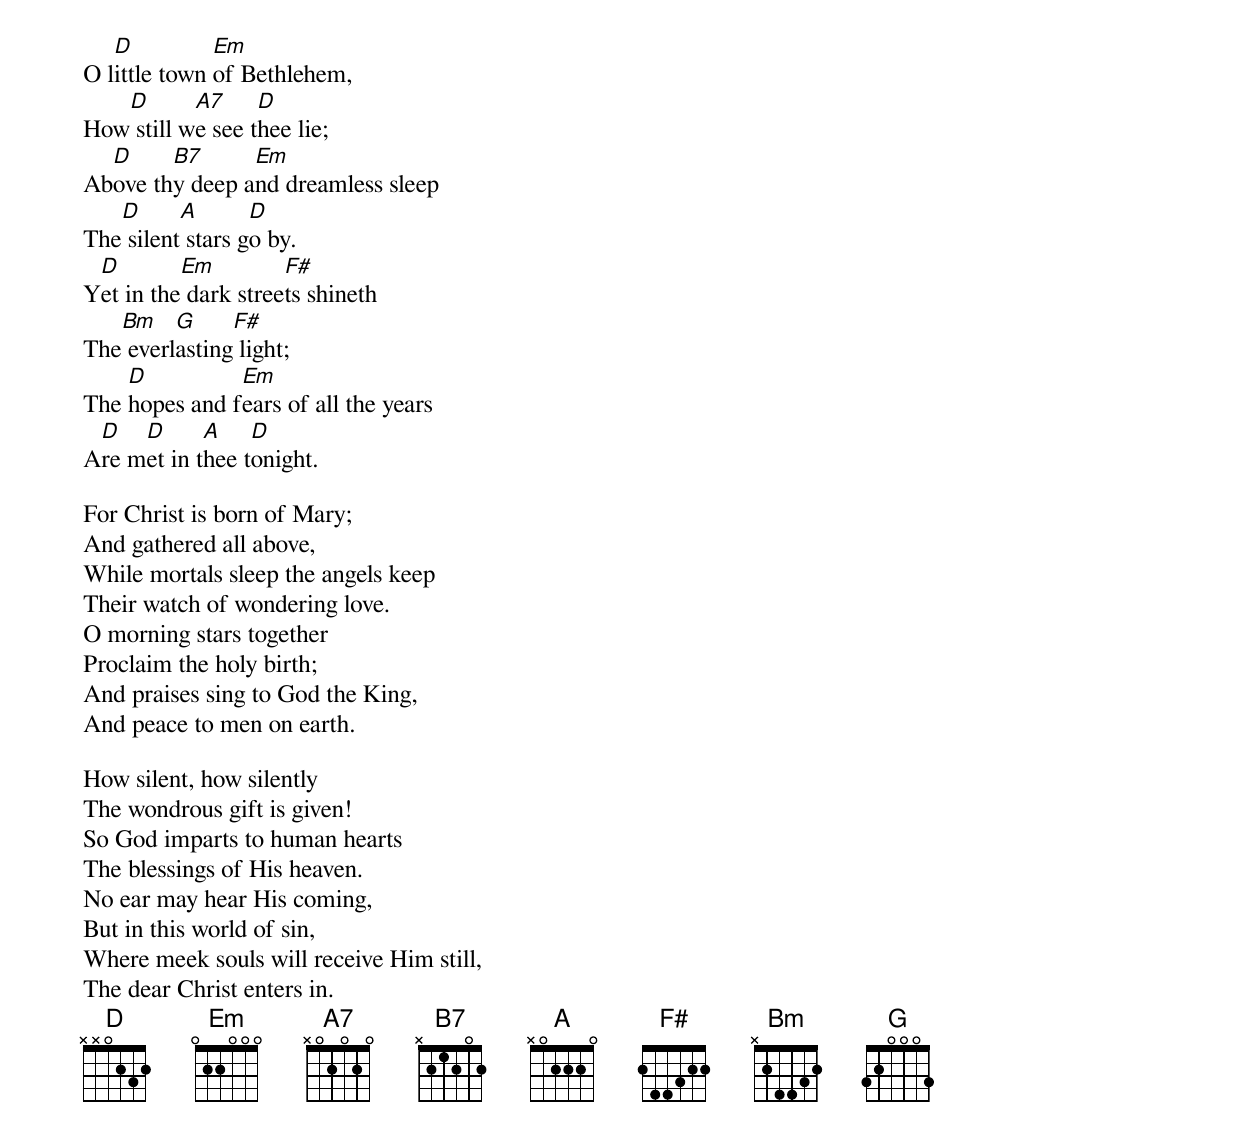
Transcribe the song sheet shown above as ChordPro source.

O l[D]ittle town [Em]of Bethlehem,
How[D] still w[A7]e see t[D]hee lie;
Ab[D]ove th[B7]y deep a[Em]nd dreamless sleep
The[D] silent[A] stars g[D]o by.
Y[D]et in the[Em] dark stree[F#]ts shineth
The[Bm] everl[G]asting[F#] light;
The [D]hopes and f[Em]ears of all the years
A[D]re m[D]et in t[A]hee t[D]onight.

For Christ is born of Mary;
And gathered all above,
While mortals sleep the angels keep
Their watch of wondering love.
O morning stars together
Proclaim the holy birth;
And praises sing to God the King,
And peace to men on earth.

How silent, how silently
The wondrous gift is given!
So God imparts to human hearts
The blessings of His heaven.
No ear may hear His coming,
But in this world of sin,
Where meek souls will receive Him still,
The dear Christ enters in.
